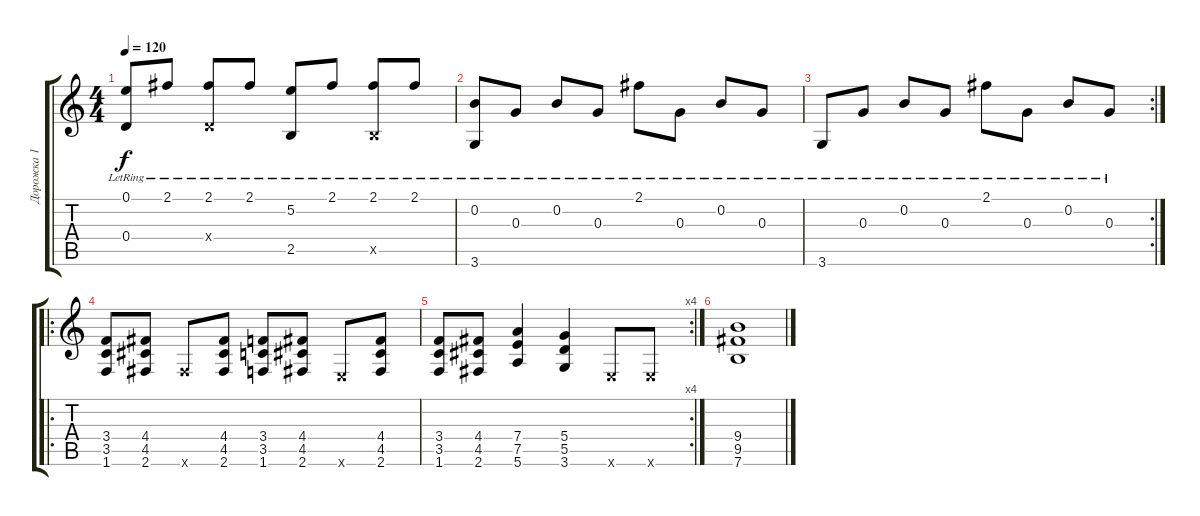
\track ("Дорожка 1" "Дорожка 1") {instrument acousticguitarsteel}
\staff {score tabs}
\tuning (E4 B3 G3 D3 A2 E2) {hide}
\ts (4 4)
\tempo 120
\clef g2
\ks c
(0.1{lr} 0.4{lr}).8{dy f} 2.1{lr}.8 (2.1{lr} 0.4{x}).8 2.1{lr}.8 (5.2{lr} 2.5{lr}).8 2.1{lr}.8 (2.1{lr} 2.5{x}).8 2.1{lr}.8 |
(0.2{lr} 3.6{lr}).8 0.3{lr}.8 0.2{lr}.8 0.3{lr}.8 2.1{lr}.8 0.3{lr}.8 0.2{lr}.8 0.3{lr}.8 |
\rc 2
3.6{lr}.8 0.3{lr}.8 0.2{lr}.8 0.3{lr}.8 2.1{lr}.8 0.3{lr}.8 0.2{lr}.8 0.3{lr}.8 |
\ro
(3.4 3.5 1.6).8 (4.4 4.5 2.6).8 2.6{x}.8 (4.4 4.5 2.6).8 (3.4 3.5 1.6).8 (4.4 4.5 2.6).8 0.6{x}.8 (4.4 4.5 2.6).8 |
\rc 4
(3.4 3.5 1.6).8 (4.4 4.5 2.6).8 (7.4 7.5 5.6).4 (5.4 5.5 3.6).4 0.6{x}.8 0.6{x}.8 |
(9.4 9.5 7.6).1
